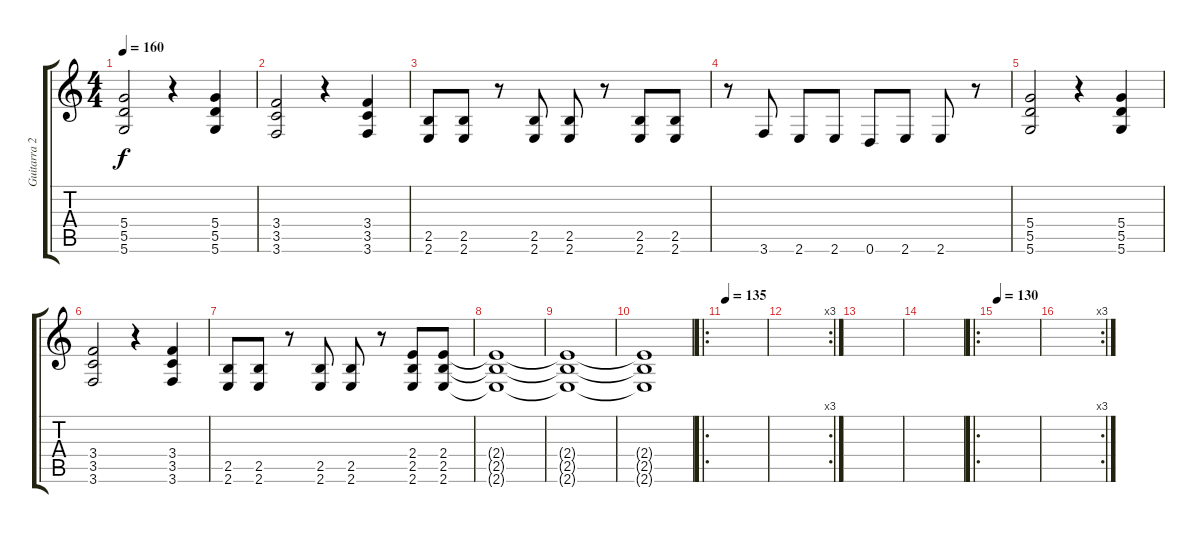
\track ("Guitarra 2" "Guitarra 2") {instrument distortionguitar}
\staff {score tabs}
\tuning (E4 B3 G3 D3 A2 D2) {hide}
\ts (4 4)
\tempo 160
\clef g2
\ks c
(5.4 5.5 5.6).2{dy f} r.4 (5.4 5.5 5.6).4 |
(3.4 3.5 3.6).2 r.4 (3.4 3.5 3.6).4 |
(2.5 2.6).8 (2.5 2.6).8 r.8 (2.5 2.6).8 (2.5 2.6).8 r.8 (2.5 2.6).8 (2.5 2.6).8 |
r.8 3.6.8 2.6.8 2.6.8 0.6.8 2.6.8 2.6.8 r.8 |
(5.4 5.5 5.6).2 r.4 (5.4 5.5 5.6).4 |
(3.4 3.5 3.6).2 r.4 (3.4 3.5 3.6).4 |
(2.5 2.6).8 (2.5 2.6).8 r.8 (2.5 2.6).8 (2.5 2.6).8 r.8 (2.4 2.5 2.6).8 (2.4 2.5 2.6).8 |
(2.4{t} 2.5{t} 2.6{t}).1 |
(2.4{t} 2.5{t} 2.6{t}).1 |
(2.4{t} 2.5{t} 2.6{t}).1 |
\ro
\tempo 135
|
\rc 3
|
|
|
\ro
\tempo 130
|
\rc 3
